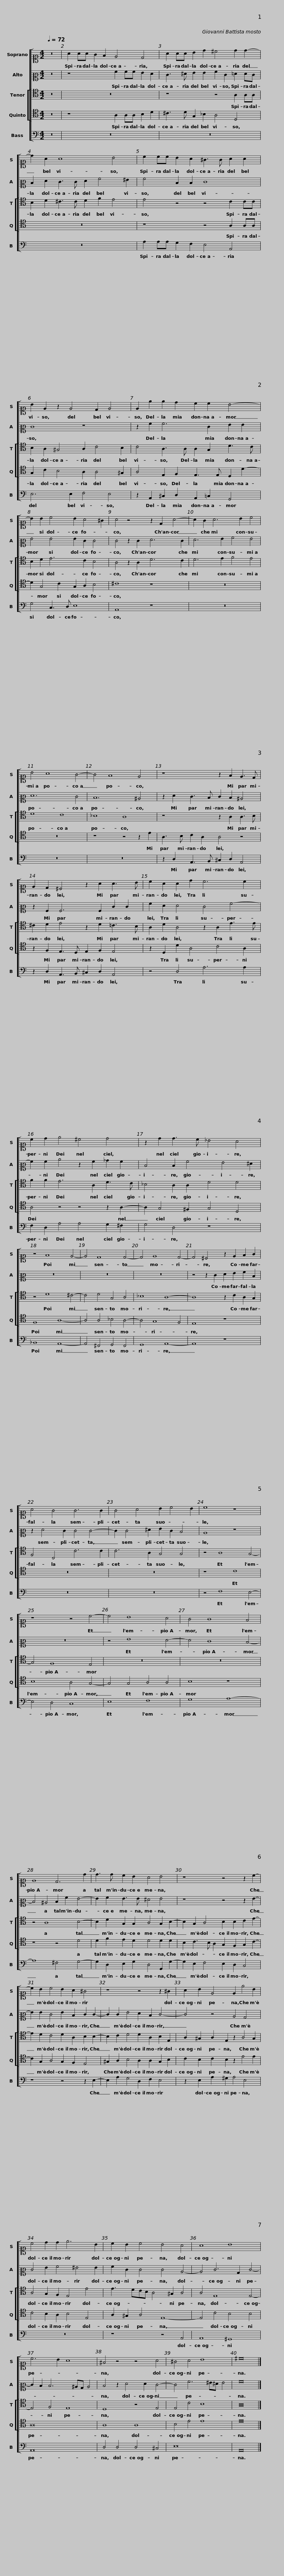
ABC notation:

X:1
%%score [ 1 2 [ 3 4 ] 5 ]
L:1/8
Q:1/4=72
M:4/2
I:linebreak $
K:C
V:1 alto1
V:2 alto2
V:3 tenor
V:4 tenor
V:5 bass
V:1
 z16 | A2 AA G2 F2 E4 D4 | A2 AA B2 d2 ^c4 d2 d2- |$ d2 A2 A8 B4 | c2 cc B2 A2 ^G3 G A2 A2 | %5
 B2 E2 z2 E4 D2 E4 |$ E2 e2 e2 d2 c2 c2 B4- | B2 B2 c4 B2 A4 ^G2 | A4 z4 z2 D2 A4- |$ A2 G2 A6 B2 c4 | %10
 B4 A8 G4- | G4 F8 E4 | z8 z2 F2 E3 D |$ E2 D2 ^C4 z2 A2 A3 B | c2 A2 A2 d2 c6 c2 | %15
 c2 d2 e4 ^c4 d4 |$ z2 d2 d3 c _B4 A4 | z4 F8 E4- | E4 D8 D4- | D4 E8 D4- |$ %20
 D4 ^C4 z2 E2 F2 G2 | A4 G4 G6 G2 | G4 A4 B2 c4 B2 | c8 z8 |$ z8 z4 c4- | %25
 c4 B8 A4 | G4 G8 F4 | E8 D6 d2 |$ d3 d c2 B2 A4 B4 | z8 z4 z2 c2- | %30
 c2 B2 c4 B2 A2 ^G4 |$ z8 z4 z2 ^G2 | A2 B2 E4 E2 e4 B2 | c4 d2 d2 e6 B2 |$ c2 B2 c4 B4 A4 | %35
 A8 B8 | c6 B2 A8 | ^F4 z4 z4 A4 |$ ^G4 A4 B8 | ^c16 |] %40
V:2
 z16 | z8 A2 AA G2 F2 | E3 ^F G2 G2 A2 E2 =F2 FE |$ D2 F2 E3 E F2 A4 ^G2 | A4 D2 D2 E8 | %5
 E8 z8 |$ z2 A2 A6 E2 G2 G2 | G4 G4 G2 E2 E4 | E4 z2 E2 F6 E2 |$ F6 G2 A4 G4 | %10
 F12 E4 | D12 ^C4 | z2 F2 E3 D E2 D2 ^C4 |$ z2 A,2 A,6 A,2 E2 E2 | A2 F2 F4 E4 A4- | %15
 A2 A2 c4 z2 A2 _B2 A2 |$ D4 D2 A4 G4 ^F2 | z16 | z16 | z16 |$ %20
 z4 z2 E2 F2 G2 A2 D2 | z2 F4 E2 E4 E4- | E2 E4 ^F2 G2 E2 D4 | C8 z8 |$ z16 | %25
 z4 G8 F4- | F4 E8 D4- | D4 ^C4 D2 A2 G4- |$ G2 A2 G3 G ^F4 G4 | z8 z4 z2 G2- | %30
 G2 G2 E4 G2 D2 E2 E2- |$ E2 E2 G4 F2 D2 E4- | E4 z4 C4 B,4 | E4 G2 A4 ^G4 G2 |$ A2 E2 E4 E4 C4- | %35
 C4 E6 B,2 E4- | E2 D2 D6 ^CB, C4 | D4 z2 F4 F2 E4- |$ E4 A6 ^G^F G4 | A16 |] %40
V:3
 z16 | z16 | z8 z4 A,2 A,A, |$ B,2 D2 ^C3 C D2 F2 E4 | E4 z4 z4 C2 CC | %5
 B,2 A,2 ^G,4 A,2 C4 B,2 |$ C4 A,3 A, A,2 G,2 D3 C | B,2 D2 E6 C2 B,4 | A,4 z2 A,2 D6 C2 |$ D6 E2 F4 E4 | %10
 D8 C8 | _B,8 A,8 | z8 z2 A,2 A,3 B, |$ ^C2 D2 E4 z2 D2 =C3 B, | A,2 D2 A,4 z2 A,2 E3 E | %15
 F2 F2 E6 A,2 D3 C |$ _B,4 A,2 A,2 D4 D4 | z4 D8 ^C4- | C4 D4 G,4 A,4 | _B,8 A,8- |$ %20
 A,8 z2 C2 A,2 G,2 | F,4 C,4 C6 C2 | C6 A,2 G,4 G,4 | z4 A,8 G,4- |$ G,4 F,8 E,4 | %25
 z16 | z16 | z4 A,8 B,4- |$ B,2 D2 G,2 G,2 A,4 G,2 B,2- | B,2 G,2 A,4 B,2 B,2 C2 E2- | %30
 E2 D2 C4 D2 A,2 B,2 B,2- |$ B,2 C2 D4 D2 A,2 B,2 E,2 | A,2 ^G,2 A,2 E,2 z2 A,4 G,2 | A,4 G,2 F,2 E,4 E4 |$ E3 DCB, A,4 ^G,2 A,4 | %35
 A,4 E,8 E,4- | E,4 F,4 E,8 | D,8 z4 E,4 |$ E,4 C4 B,8 | A,16 |] %40
V:4
 z16 | z8 A,2 A,A, B,2 D2 | ^C3 D G,2 _B,2 A,4 D,4 |$ z16 | z8 z4 A,2 A,A, | %5
 G,2 C2 B,4 A,2 A,4 ^G,2 |$ A,4 E,2 F,2 E,3 E, D,2 D2- | D2 G,4 C2 G,2 A,2 B,4 | ^C8 z8 |$ z16 | %10
 z16 | z8 z4 z2 E2 | A,3 B, C2 A,2 A,4 z4 |$ z2 F,2 E,3 D, E,2 F,2 E,4 | z2 D,2 D2 A,4 C4 A,2 | %15
 A,4 z4 z4 z2 A,2- |$ A,2 G,4 ^F,2 G,4 D,4 | F,8 A,8- | A,4 A,4 _B,4 A,4- | A,4 G,8 F,4 |$ %20
 E,8 z8 | z16 | z16 | z8 C8 |$ B,8 A,4 G,4- | %25
 G,4 G,4 A,4 A,4 | B,8 z8 | z8 z4 D4 |$ D2 F2 E2 D2 D4 D2 D2 | B,2 C3 B, A,2 G,2 F,2 G,2 C2- | %30
 C2 G,2 A,4 G,2 F,2 E,4 |$ ^G,2 A,2 B,4 A,2 A,2 G,2 B,2 | C2 B,2 C2 B,2 z2 E4 E2 | C4 B,2 A,2 B,4 E,4 |$ A,2 ^G,2 A,4 E,8- | %35
 E,4 C4 B,4 B,4 | A,16 | A,8 A,8 |$ B,4 E4 E8 | E16 |] %40
V:5
 z16 | z16 | z16 |$ z16 | A,2 A,A, G,2 F,2 E,4 A,,4 | %5
 E,6 E,2 F,4 E,4 |$ z2 A,,2 ^C,2 D,2 A,,2 =C,2 G,,4 | G,4 C,3 D, E,8 | A,,8 z8 |$ z16 | %10
 z16 | z16 | z2 D,2 A,,3 B,, ^C,2 D,2 A,,4 |$ z2 D,2 A,,3 B,, ^C,2 D,2 A,,4 | z4 D,4 A,6 A,2 | %15
 F,2 D,2 A,4 A,4 G,2 ^F,2 |$ G,4 D,4 z8 | _B,,8 A,,8- | A,,4 ^F,,4 G,,4 F,,4 | G,,8 A,,8- |$ %20
 A,,8 z8 | z16 | z16 | z4 F,8 E,4- |$ E,4 D,4 C,8 | %25
 E,8 F,8 | G,8 A,8- | A,8 ^F,4 G,4- |$ G,2 D,2 E,2 G,2 D,4 G,,2 G,2- | G,2 E,2 F,4 E,2 D,2 C,4 | %30
 z8 z4 z2 E,2- |$ E,2 A,2 G,4 D,2 F,2 E,4 | z2 E,2 A,2 ^G,2 A,4 E,4 | z16 |$ z8 z4 A,,4 | %35
 A,,8 ^G,,8 | A,,16 | D,4 D,4 D,4 ^C,4 |$ E,16 | A,,16 |] %40
